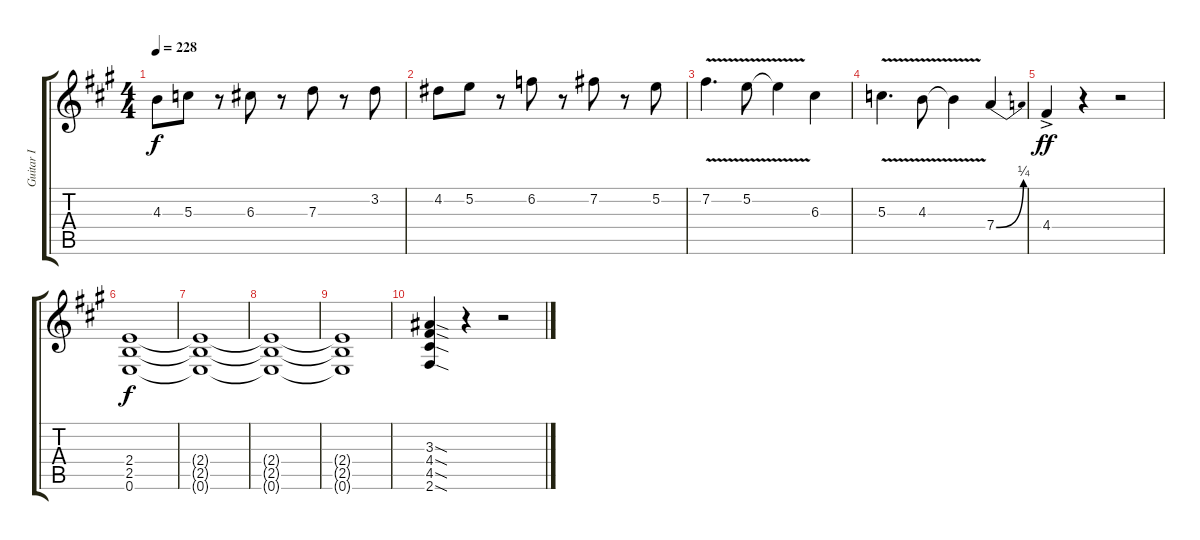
\track ("Guitar I" "Guitar I") {instrument distortionguitar}
\staff {score tabs}
\tuning (E4 B3 G3 D3 A2 E2) {hide}
\ts (4 4)
\tempo 228
\clef g2
\ks a
4.3.8{dy f} 5.3.8 r.8 6.3.8 r.8 7.3.8 r.8 3.2.8 |
4.2.8 5.2.8 r.8 6.2.8 r.8 7.2.8 r.8 5.2.8 |
7.2{v}.4{d} 5.2{v}.8 5.2{v t}.4 6.3.4 |
5.3{v}.4{d} 4.3{v}.8 4.3{v t}.4 7.4{be (bend 0 0 60 1)}.4 |
4.4{ac}.4{dy ff} r.4 r.2 |
(2.4 2.5 0.6).1{dy f} |
(2.4{t} 2.5{t} 0.6{t}).1 |
(2.4{t} 2.5{t} 0.6{t}).1 |
(2.4{t} 2.5{t} 0.6{t}).1 |
(3.3{sod} 4.4{sod} 4.5{sod} 2.6{sod}).4 r.4 r.2
